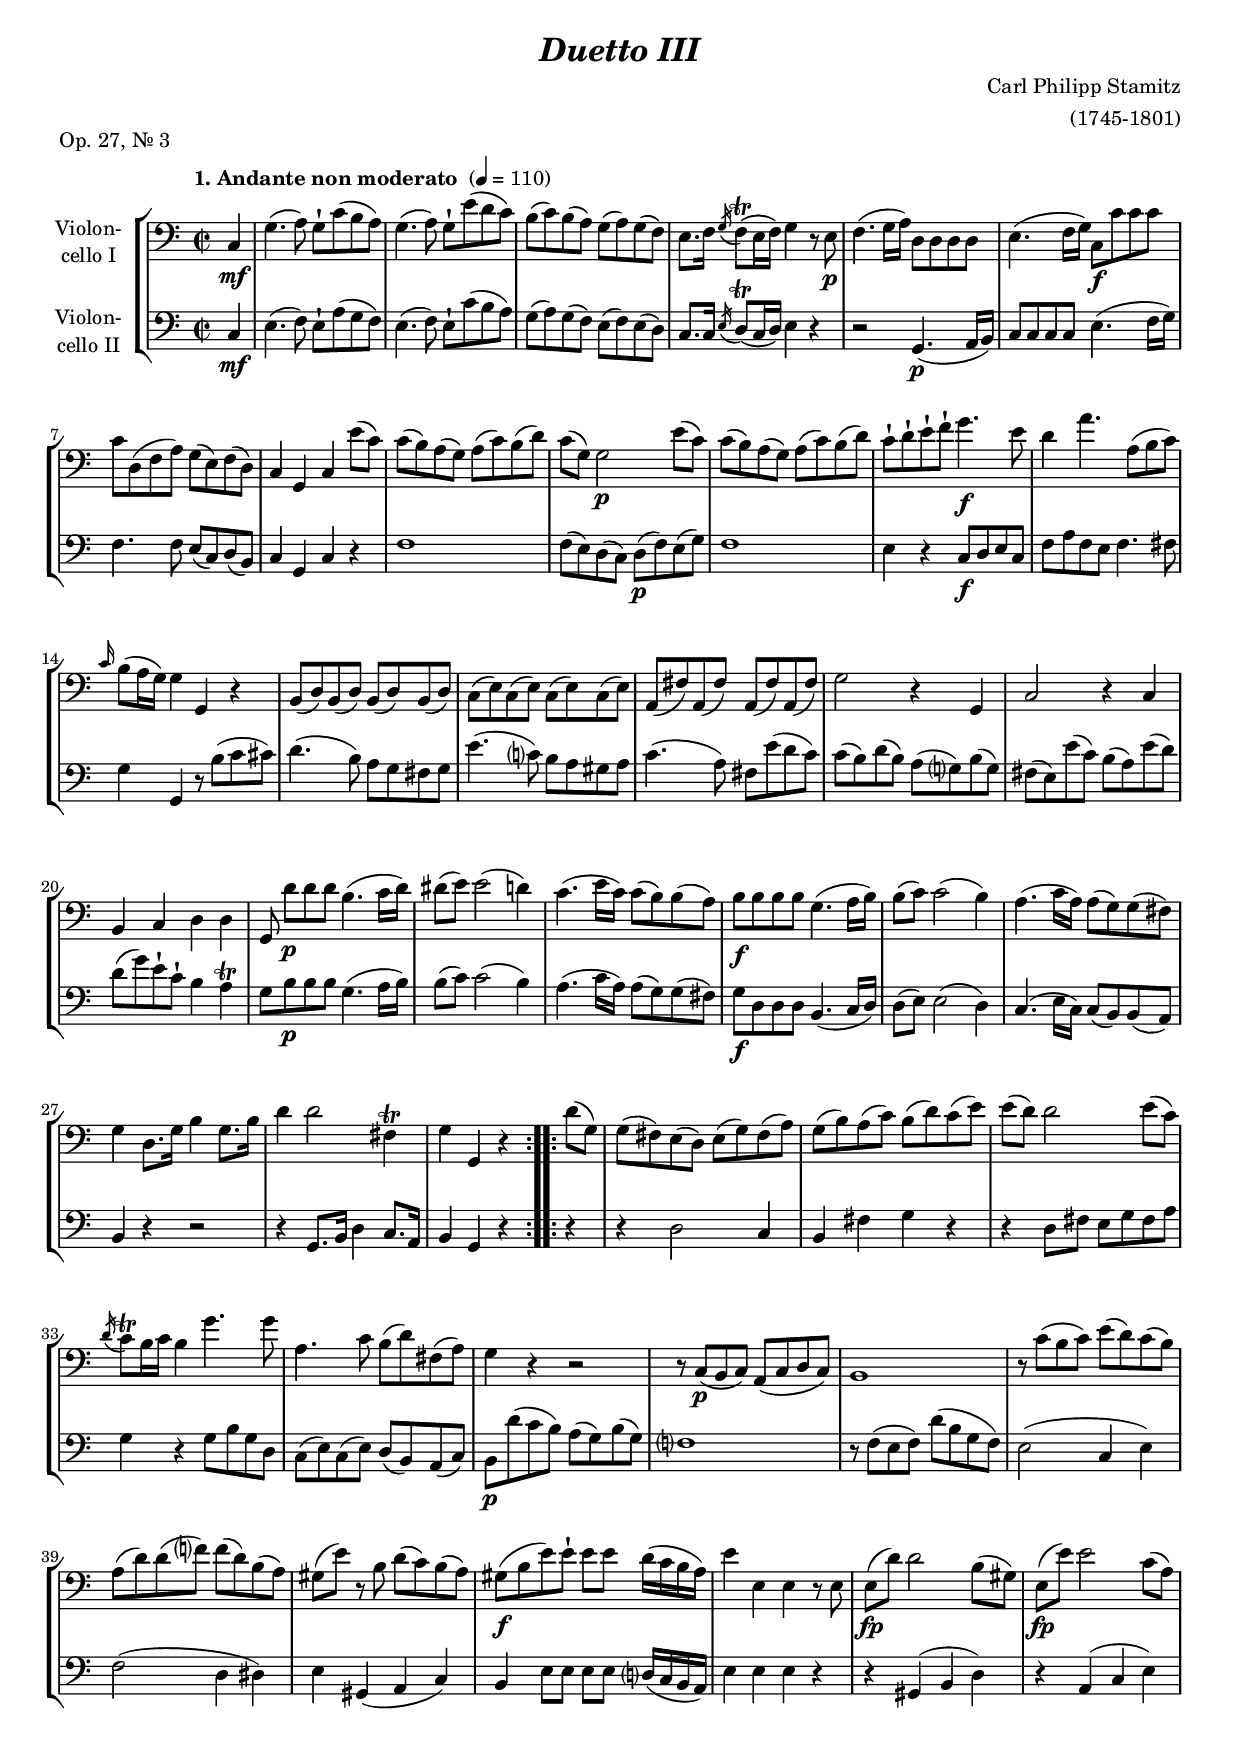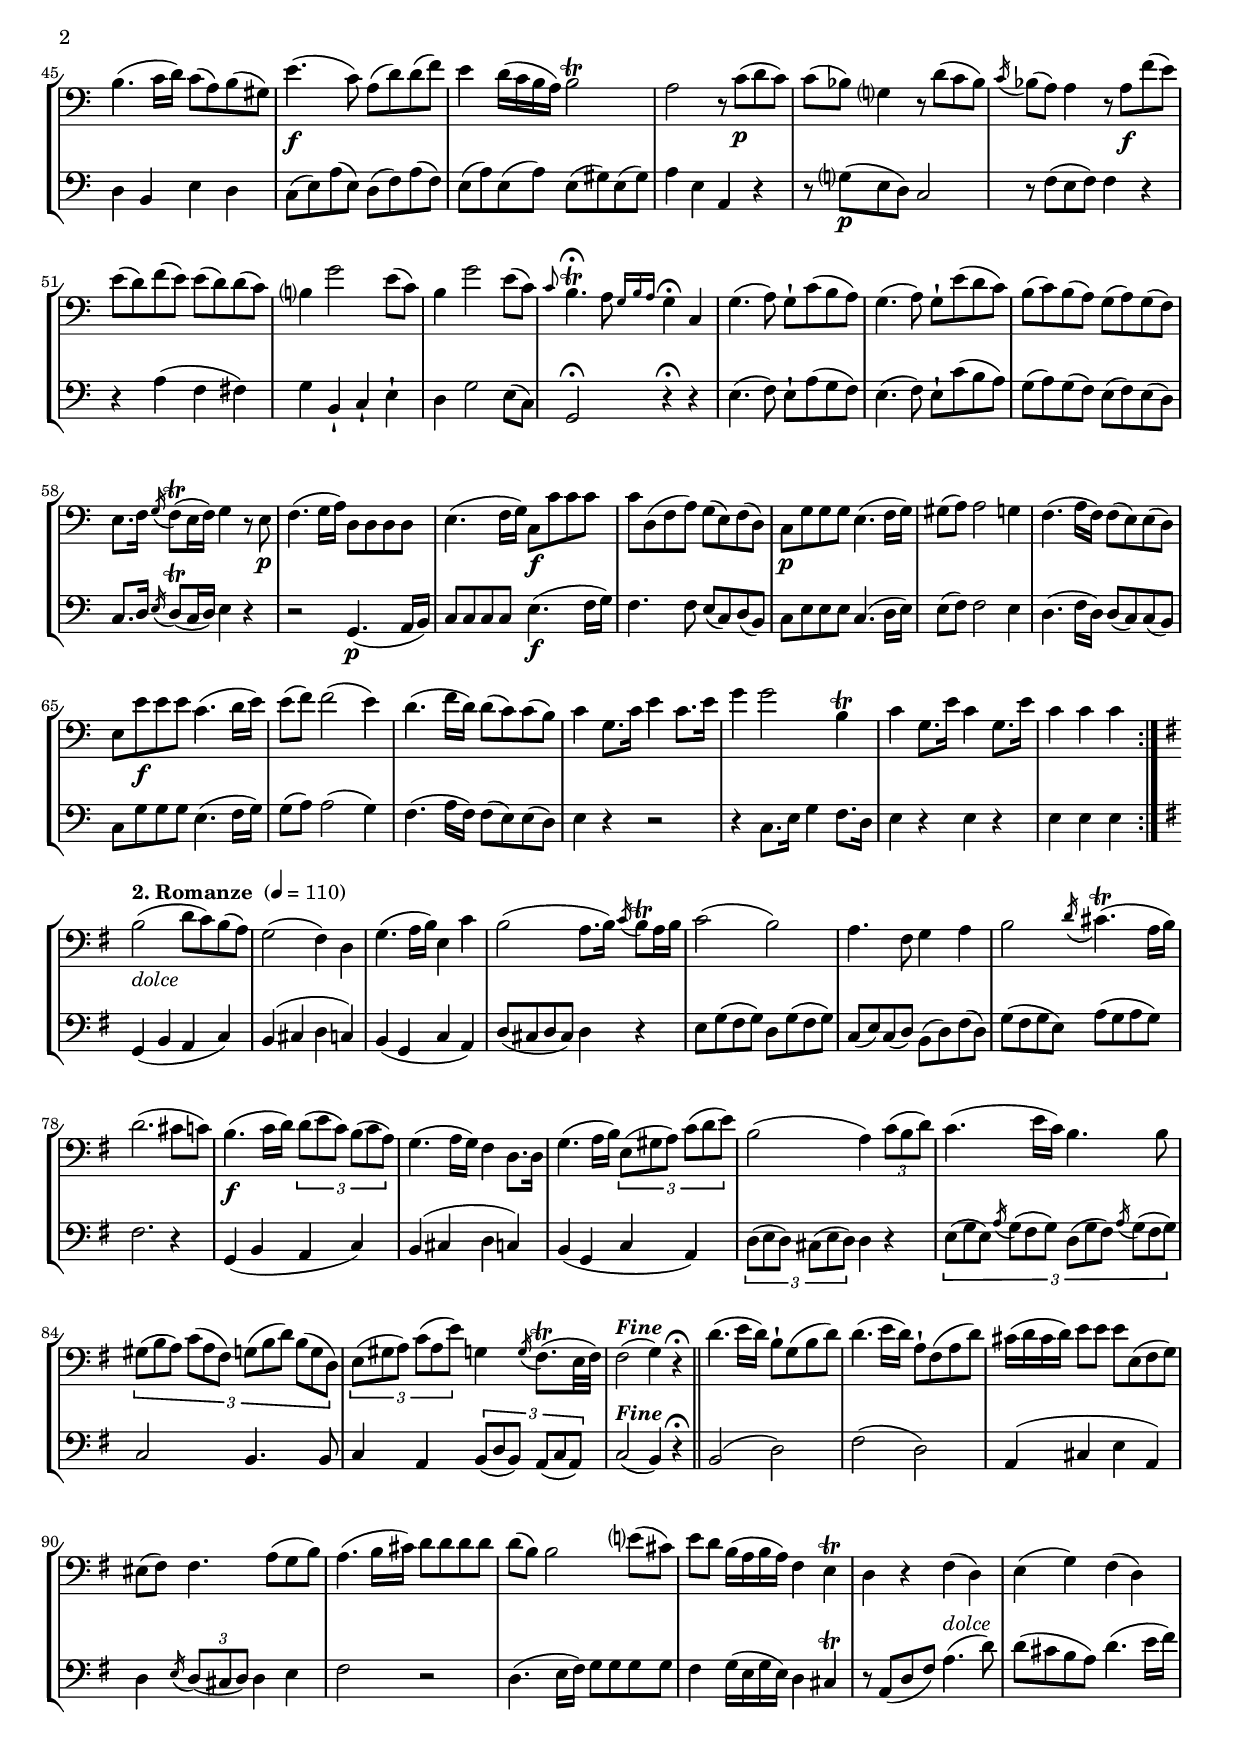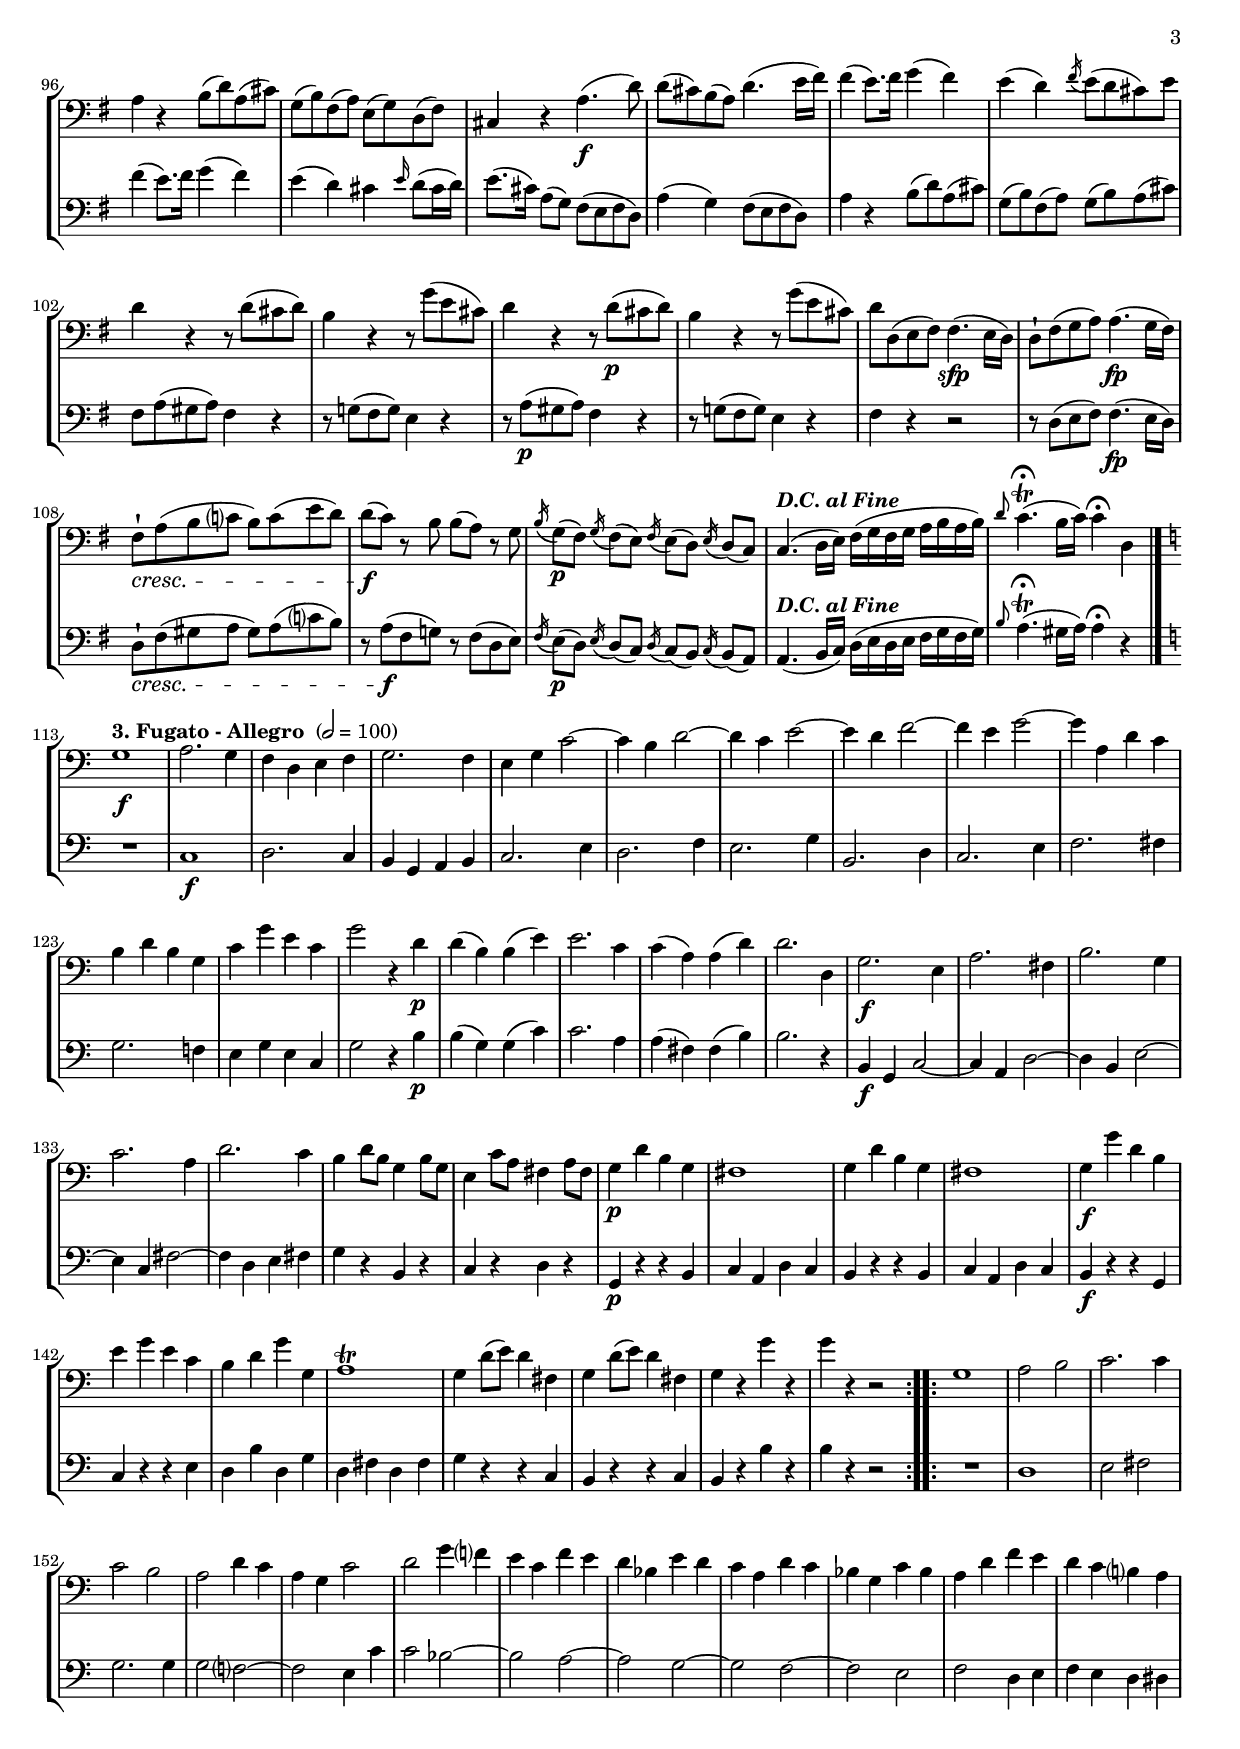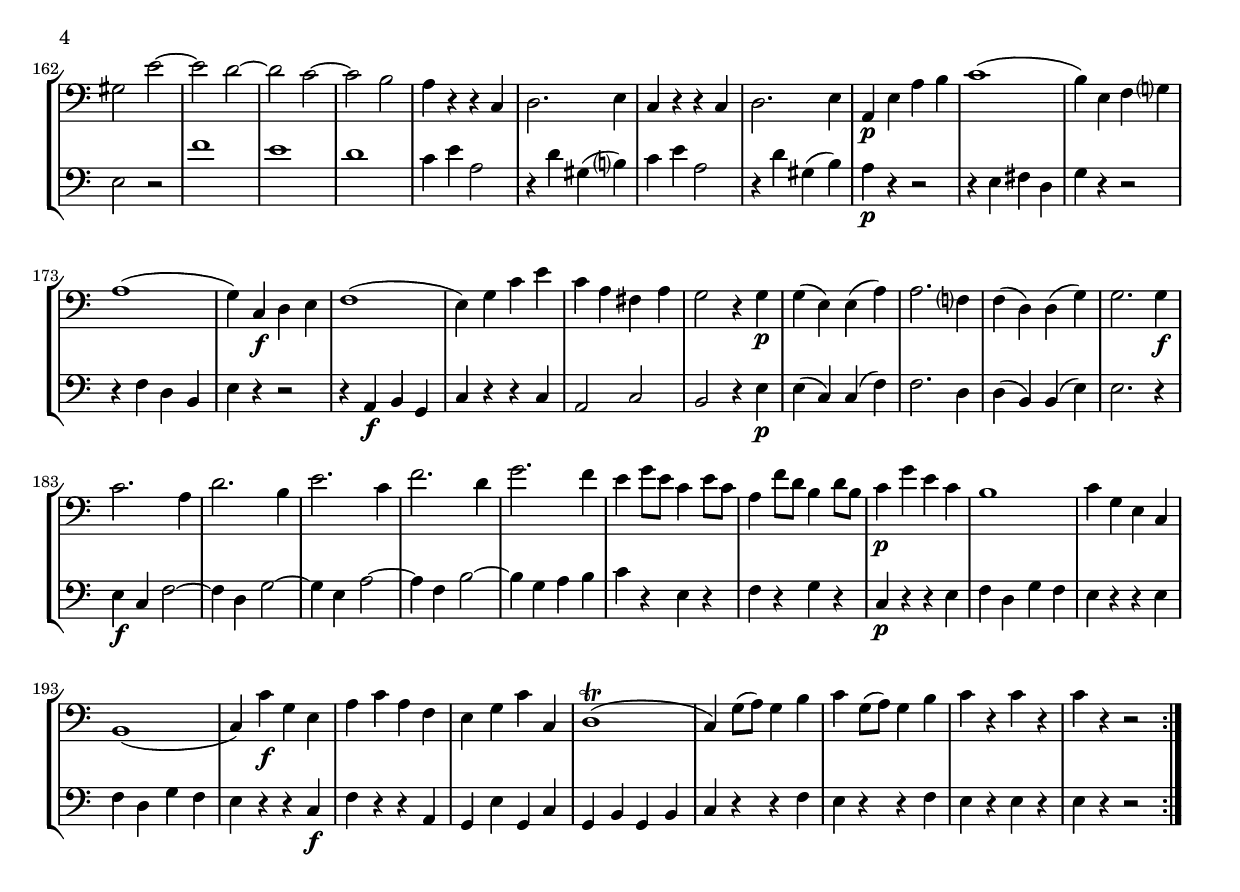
\version "2.14.2"
\include "deutsch.ly"

#(set-global-staff-size 17.75)

\header {
  title     = \markup \bold \italic "Duetto III"
  composer  = "Carl Philipp Stamitz"
  arranger  = "(1745-1801)"
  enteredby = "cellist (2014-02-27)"
  piece     = "Op. 27, Nr. 3"
}

voiceconsts = {
 \key g \major
 \clef "bass"
% \numericTimeSignature
 \compressFullBarRests
}

mihi = "clarinet"
milo = "bassoon"

dcaf = \markup \bold \italic "D.C. al Fine"
dolc = \markup \italic "dolce"
fine = \markup \bold \italic "Fine"
sovo = \markup \italic "sotto voce"
trio = { \mark \markup \bold "Trio" \key g \major }

introa = {        \tempo "1. Andante non moderato " 4=110 \time 2/2 }
introb = { \break \tempo "2. Romanze "              4=110 \key d \major }
introc = { \break \tempo "3. Fugato - Allegro "     2=100 \key g \major }

va = \relative c'' {
  \voiceconsts
%  \clef "tenor"

  \introa
  \repeat volta 2 {
    \partial 4 g4\mf
    d'4.( e8) d-| g( fis e)
    d4.( e8) d-| h'( a g)
    fis( g) fis( e) d( e) d( c)
    h8.[ c16] \acciaccatura d c8(\trill h16 c) d4 r8 h\p

    c4.( d16 e) a,8 a a a
    h4.( c16 d) g,8\f g' g g
    g a,( c e) d( h) c( a)
    g4 d g h'8( g)
    g( fis) e( d) e( g) fis( a)

    g( d) d2\p h'8( g)
    g( fis) e( d) e( g) fis( a)
    g-| a-| h-| c-| d4.\f h8
    a4 e'4. e,8( fis g)
    \grace g16 fis8( e16 d) d4 d, r

    fis8( a) fis( a) fis( a) fis( a)
    g( h) g( h) g( h) g( h)
    e,( cis') e,( cis') e,( cis') e,( cis')
    d2 r4 d,
    g2 r4 g

    fis g a a
    d,8 a''[\p a a] fis4.( g16 a)
    ais8( h) h2( a4)
    g4.( h16 g) g8( fis) fis( e)
    fis\f fis fis fis d4.( e16 fis)

    fis8( g) g2( fis4)
    e4.( g16 e) e8( d) d( cis)
    d4 a8. d16 fis4 d8. fis16
    a4 a2 cis,4\trill
    d d, r
  }
  \repeat volta 2 {
    \partial 4 a''8( d,)
    d( cis) h( a) h( d) cis( e)
    d( fis) e( g) fis( a) g( h)
    h( a) a2 h8( g)
    \acciaccatura a16 g8\trill fis16 g fis4 d'4. d8
    e,4. g8 fis( a) cis,( e)

    d4 r r2
    r8 g,(\p fis g) e( g a g)
    fis1
    r8 g'( fis g) h( a) g( fis)
    e( a) a( c?) c( a) fis( e)
    dis( h') r fis a( g) fis( e)

    dis(\f fis h) h-| h[ h] a16( g fis e)
    h'4 h, h r8 h
    h(\fp a') a2 fis8( dis)
    h(\fp h') h2 g8( e)
    fis4.( g16 a) g8( e) fis( dis)
    h'4.(\f g8) e( a) a( c)

    h4 a16( g fis e) fis2\trill
    e r8 g(\p a g)
    g( f)  d?4 r8 a'( g f)
    \acciaccatura g16 f8( e) e4 r8 e\f c'( h)
    h( a) c( h) h( a) a( g)
    fis?4 d'2 h8( g)

    fis4 d'2 h8( g)
    \grace g fis4.\trill\fermata e8 \grace { d16[ fis e] } d4\fermata g,
    d'4.( e8) d-| g( fis e)
    d4.( e8) d-| h'( a g)
    fis( g) fis( e) d( e) d( c)
    h8.[ c16] \acciaccatura d c8(\trill h16 c) d4 r8 h\p

    c4.( d16 e) a,8 a a a
    h4.( c16 d) g,8\f g' g g
    g a,( c e) d( h) c( a)
    g\p d' d d h4.( c16 d)
    dis8( e) e2 d4
    c4.( e16 c) c8( h) h( a)

    h h'\f h h g4.( a16 h)
    h8( c) c2( h4)
    a4.( c16 a) a8( g) g( fis)
    g4 d8. g16 h4 g8. h16
    d4 d2 fis,4\trill
    g d8. h'16 g4 d8. h'16
    g4 g g
  }

  \introb \partial 1
  fis2(_\dolc a8 g) fis( e)
  d2( cis4) a
  d4.( e16 fis) h,4 g'
  fis2( e8.[ fis16]) \acciaccatura g fis8\trill e16 fis
  g2( fis)

  e4. cis8 d4 e
  fis2 \acciaccatura a16 gis4.(\trill e16 fis)
  a2.( gis8 g)
  fis4.(\f g16 a) \times 2/3 { a8( h g) fis[( g e)] }
  d4.( e16 d) cis4 a8. a16

  d4.( e16 fis) \times 2/3 { h,8( dis e) g[( a h)] }
  fis2( e4) \times 2/3 { g8( fis a) }
  g4.( h16 g) fis4. fis8
 \times 2/3 { dis( fis e) g[( e cis)] d( fis a) fis[( d a)] }

 \times 2/3 { h( dis e) g[( e h')] } d,4 \acciaccatura d16 cis8.(\trill h32 cis)
 cis2(^\fine d4) r\fermata \bar "||"
 a'4.( h16 a) fis8-| d( fis a)
 a4.( h16 a) e8-| cis( e a)
 gis16( a gis a) h8[ h] h h,( cis d)

 his( cis) cis4. e8( d fis)
 e4.( fis16 gis) a8 a a a
 a( fis) fis2 h?8( gis)
 h[ a] fis16( e fis e) cis4 h\trill

 a r cis( a)
 h( d) cis( a)
 e' r fis8( a) e( gis)
 d( fis) cis( e) h( d) a( cis)
 gis4 r e'4.(\f a8)

 a( gis) fis( e) a4.( h16 cis)
 cis4( h8.) cis16 d4( cis)
 h( a) \acciaccatura cis16 h8( a gis) h
 a4 r r8 a( gis a)
 fis4 r r8 d'( h gis)

 a4 r r8 a(\p gis a)
 fis4 r r8 d'( h gis)
 a a,( h cis) cis4.(\sfp h16 a)
 a8-| cis( d e) e4.(\fp d16 cis)
 cis8-|\cresc e( fis g? fis) g( h a)

 a(\f g) r fis fis( e) r d
 \acciaccatura fis16 d8(\p cis) \acciaccatura d16 cis8[( h)] \acciaccatura cis16 h8( a) \acciaccatura h16 a8[( g)]
 g4.(^\dcaf a16 h) cis( d cis d e[ fis e fis])
 \grace a8 g4.(\trill\fermata fis16 g) g4\fermata a, \bar "|."

 \introc
 \repeat volta 2 {
   d1\f
   e2.d4
   c a h c
   d2. c4
   h d g2~
   g4fis a2~
   a4 g h2~

   h4 a c2~
   c4 h d2~
   d4 e, a g
   fis a fis d
   g d' h g
   d'2 r4 a\p
   a( fis) fis( h)
   h2. g4

   g( e) e( a)
   a2. a,4
   d2.\f h4
   e2. cis4
   fis2. d4
   g2. e4
   a2. g4

   fis a8 fis d4 fis8 d
   h4 g'8 e cis4 e8 cis
   d4\p a' fis d
   cis1
   d4 a' fis d
   cis1
   d4\f d' a fis

   h d h g
   fis a d d,
   e1\trill
   d4 a'8( h) a4 cis,
   d a'8( h) a4 cis,
   d r d' r
   d r r2
 }

 \repeat volta 2 {
   d,1
   e2 fis
   g2. g4
   g2 fis
   e a4 g
   e d g2
   a d4 c?
   h g c h

   a f h a
   g e a g
   f d g f
   e a c h
   a g fis? e
   dis2 h'~
   h a~
   a g~

   g fis
   e4 r r g,
   a2. h4
   g r r g
   a2. h4
   e,\p h' e fis
   g1(
   fis4) h, c d?

   e1(
   d4) g,\f a h
   c1(
   h4) d g h
   g e cis e
   d2 r4 d\p
   d( h) h( e)

   e2. c?4
   c( a) a( d)
   d2. d4\f
   g2. e4
   a2. fis4
   h2. g4
   c2. a4
   d2. c4

   h d8 h g4 h8 g
   e4 c'8 a fis4 a8 fis
   g4\p d' h g
   fis1
   g4 d h g
   fis1(
   g4) g'\f d h

   e g e c
   h d g g,
   a1(\trill
   g4) d'8( e) d4 fis
   g d8( e) d4 fis
   g r g r
   g r r2
 }
}

vb = \relative c'' {
  \voiceconsts

  \introa
  \repeat volta 2 {
    \partial 4 g4\mf
    h4.( c8) h-| e( d c)
    h4.( c8) h-| g'( fis e)
    d( e) d( c) h( c) h( a)
    g8.[ g16] \acciaccatura h a8(\trill g16 a) h4 r

    r2 d,4.(\p e16 fis)
    g8 g g g  h4.( c16 d)
    c4. c8 h( g) a( fis)
    g4 d g r
    c1

    c8( h) a( g) a(\p c) h( d)
    c1
    h4 r g8\f a h g
    c e c h c4. cis8
    d4 d, r8 fis'( g gis)

    a4.( fis8) e d cis d
    h'4.( g?8) fis e dis e
    g4.( e8) cis h'( a g)
    g( fis) a( fis) e( d?) fis( d)
    cis( h) h'( g) fis( e) h'( a)

    a( d) h-| g-| fis4 e\trill
    d8 fis\p fis fis d4.( e16 fis)
    fis8( g) g2( fis4)
    e4.( g16e) e8( d) d( cis)
    d\f a a a fis4.( g16 a)

    a8( h) h2( a4)
    g4.( h16 g) g8( fis) fis( e)
    fis4 r r2
    r4 d8. fis16 a4 g8. e16
    fis4 d r
  }

  \repeat volta 2 {
    \partial 4 r
    r a'2 g4
    fis cis' d r
    r a8 cis h d cis e
    d4 r d8 fis d a
    g( h) g( h) a( fis) e( g)

    fis\p a'( g fis) e( d) fis( d)
    c?1
    r8 c( h c) a'( fis d c)
    h2( g4 h)
    c2( a4 ais)
    h dis,( e g)

    fis h8 h h[ h] a?16( g fis e)
    h'4 h h r
    r dis,( fis a)
    r e( g h)
    a fis h a
    g8( h) e( h) a( c) e( c)

    h( e) h( e) h( dis) h( dis)
    e4 h e, r
    r8 d'?(\p h a) g2
    r8 c( h c) c4 r
    r e( c cis)
    d fis,-| g-| h-|

    a d2 h8( g)
    d2\fermata r4\fermata r
    h'4.( c8) h-| e( d c)
    h4.( c8) h-| g'( fis e)
    d( e) d( c) h( c) h( a)
    g8.[ a16] \acciaccatura h a8(\trill g16 a) h4 r

    r2 d,4.(\p e16 fis)
    g8 g g g h4.(\f c16 d)
    c4. c8 h( g) a( fis)
    g h h h g4.( a16 h)
    h8( c) c2 h4
    a4.( c16 a) a8( g) g( fis)

    g d' d d h4.( c16 d)
    d8( e) e2( d4)
    c4.( e16 c) c8( h) h( a)
    h4 r r2
    r4 g8. h16 d4 c8. a16
    h4 r h r
    h h h
  }

  \introb \partial 1
  d,( fis e g)
  fis( gis a g)
  fis( d g e)
  a8( gis a gis) a4 r
  h8 d( cis d) a d( cis d)

  g,( h) g( a) fis( a) cis( a)
  d( cis d h) e( d e d)
  cis2. r4
  d,( fis e g)
  fis( gis a g)

  fis( d g e)
  \times 2/3 { a8( h a) gis[( h a)] } a4 r
  \times 2/3 { h8[( d h)] \acciaccatura e16 d8( cis d) a[( d cis)] \acciaccatura e16 d8( cis d) }
  g,2 fis4. fis8

  g4 e \times 2/3 { fis8( a fis) e[( g e)] }
  g2(^\fine fis4) r\fermata \bar "||"
  fis2( a)
  cis( a)
  e4( gis h e,)

  a \acciaccatura h16 \times 2/3 { a8( gis a) } a4 h
  cis2 r
  a4.( h16 cis) d8 d d d
  cis4 d16( h d h) a4 gis\trill

  r8 e( a cis) e4.(^\dolc a8)
  a( gis fis e) a4.( h16 cis)
  cis4( h8.) cis16 d4( cis)
  h( a) gis \grace h16 a8( gis16 a)
  h8.( gis16) e8[( d)] cis( h cis a)

  e'4( d) cis8( h cis a)
  e'4 r fis8( a) e( gis)
  d( fis) cis( e) d( fis) e( gis)
  cis, e( dis e) cis4 r
  r8 d!( cis d) h4 r

  r8 e(\p dis e) cis4 r
  r8 d!( cis d) h4 r
  cis r r2
  r8 a( h cis) cis4.(\fp h16 a)
  a8-|\cresc cis( dis e dis) e( g? fis)

  r e(\f cis d!) r cis( a h)
  \acciaccatura cis16 h8(\p a) \acciaccatura h16 a8[( g)] \acciaccatura a16 g8( fis) \acciaccatura g16 fis8[( e)]
  e4.(^\dcaf fis16 g) a( h a h cis[ d cis d])
  \grace fis8 e4.(\trill\fermata dis16 e) e4\fermata r \bar "|."

 \introc
 \repeat volta 2 {
   R1
   g,\f
   a2. g4
   fis d e fis
   g2. h4
   a2. c4
   h2. d4

   fis,2. a4
   g2. h4
   c2. cis4
   d2. c!4
   h d h g
   d'2 r4 fis\p
   fis( d) d( g)
   g2. e4

   e( cis) cis( fis)
   fis2. r4
   fis,4\f d g2~
   g4 e a2~
   a4fis h2~
   h4 g cis2~
   cis4 a h cis

   d r fis, r
   g r a r
   d,\p r r fis
   g e a g
   fis r r fis
   g e a g
   fis\f r r d

   g r r h
   a fis' a, d
   a cis a cis
   d r r g,
   fis r r g
   fis r fis' r
   fis r r2
 }
 \repeat volta 2 {
   R1
   a,
   h2 cis
   d2. d4
   d2 c?~
   c h4 g'
   g2 f~
   f e~

   e d~
   d c~
   c h
   c a4 h
   c h a ais
   h2 r
   c'1
   h

   a
   g4 h e,2
   r4 a dis,( fis?)
   g h e,2
   r4 a dis,( fis)
   e\p r r2
   r4 h cis a
   d r r2

   r4 c a fis
   h r r2
   r4 e,\f fis d
   g r r g
   e2 g
   fis r4 h\p
   h( g) g( c)

   c2. a4
   a( fis) fis( h)
   h2. r4
   h\f g c2~
   c4 a d2~
   d4 h e2~
   e4 c fis2~
   fis4 d e fis

   g r h, r
   c r d r
   g,\p r r h
   c a d c
   h r r h
   c a d c
   h r r g\f

   c r r e,
   d h' d, g
   d fis d fis
   g r r c
   h r r c
   h r h r
   h r r2
 }
}


music = \new StaffGroup <<
      \new Staff {
	\set Staff.midiInstrument = \mihi
	\set Staff.instrumentName = \markup \center-column { "Violon-" "cello I" }
	\transpose g c, { \va }
      }

      \new Staff {
	\set Staff.midiInstrument = \milo
	\set Staff.instrumentName = \markup \center-column { "Violon-" "cello II" }
	\transpose g c, { \vb }
      }
>>

\book {
  \score {
    \music
    \layout {}
  }

  \score {
    \unfoldRepeats \music

    \midi {
      \context {
        \Score
      }
    }
  }
}
